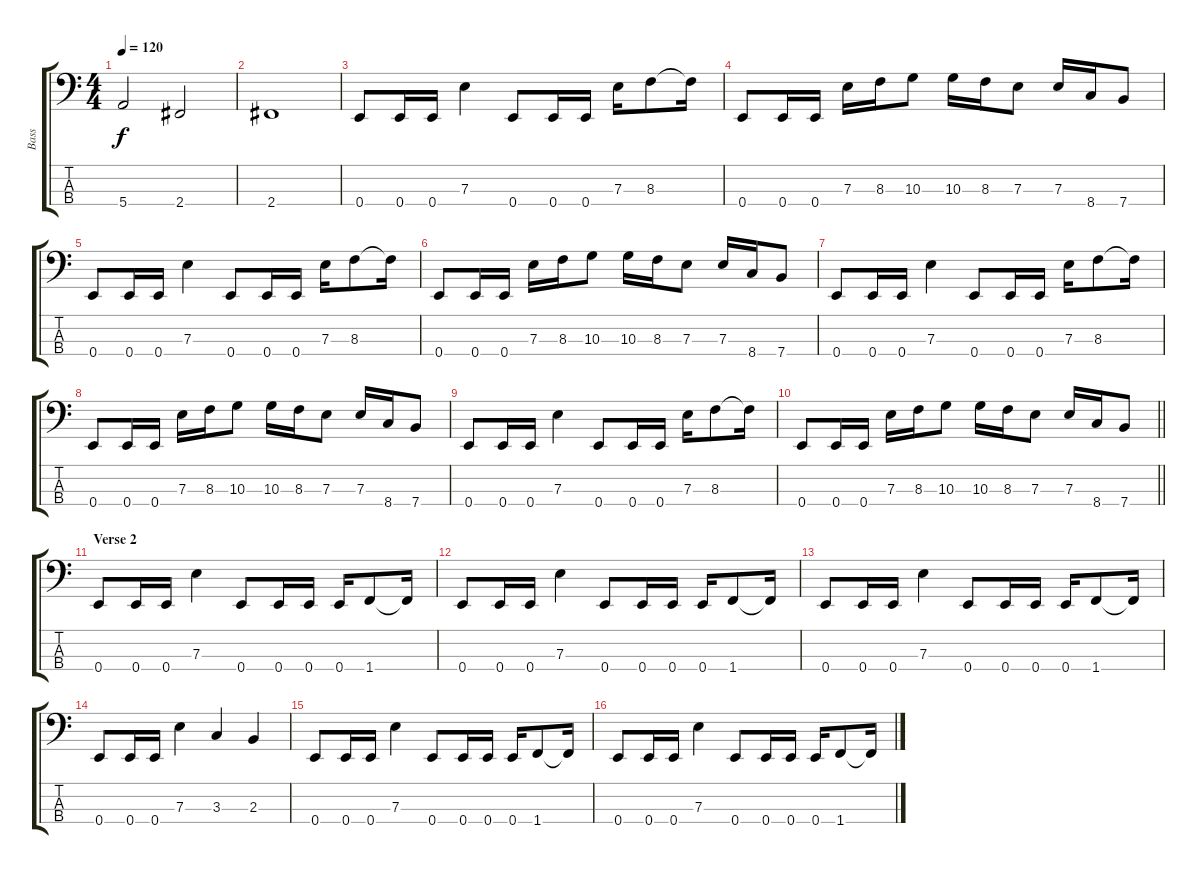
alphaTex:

\track ("Bass" "Bass") {instrument electricbasspick}
\staff {score tabs}
\tuning (G2 D2 A1 E1) {hide}
\ts (4 4)
\tempo 120
\clef f4
\ks c
5.4{t}.2{dy f} 2.4.2 |
2.4.1 |
0.4.8{instrument electricbasspick} 0.4.16 0.4.16 7.3.4 0.4.8 0.4.16 0.4.16 7.3.16 8.3.8 8.3{t}.16 |
0.4.8 0.4.16 0.4.16 7.3.16 8.3.16 10.3.8 10.3.16 8.3.16 7.3.8 7.3.16 8.4.16 7.4.8 |
0.4.8{instrument electricbasspick} 0.4.16 0.4.16 7.3.4 0.4.8 0.4.16 0.4.16 7.3.16 8.3.8 8.3{t}.16 |
0.4.8 0.4.16 0.4.16 7.3.16 8.3.16 10.3.8 10.3.16 8.3.16 7.3.8 7.3.16 8.4.16 7.4.8 |
0.4.8{instrument electricbasspick} 0.4.16 0.4.16 7.3.4 0.4.8 0.4.16 0.4.16 7.3.16 8.3.8 8.3{t}.16 |
0.4.8 0.4.16 0.4.16 7.3.16 8.3.16 10.3.8 10.3.16 8.3.16 7.3.8 7.3.16 8.4.16 7.4.8 |
0.4.8{instrument electricbasspick} 0.4.16 0.4.16 7.3.4 0.4.8 0.4.16 0.4.16 7.3.16 8.3.8 8.3{t}.16 |
\barLineRight lightlight
0.4.8 0.4.16 0.4.16 7.3.16 8.3.16 10.3.8 10.3.16 8.3.16 7.3.8 7.3.16 8.4.16 7.4.8 |
\section ("" "Verse 2")
0.4.8 0.4.16 0.4.16 7.3.4 0.4.8 0.4.16 0.4.16 0.4.16 1.4.8 1.4{t}.16 |
0.4.8 0.4.16 0.4.16 7.3.4 0.4.8 0.4.16 0.4.16 0.4.16 1.4.8 1.4{t}.16 |
0.4.8 0.4.16 0.4.16 7.3.4 0.4.8 0.4.16 0.4.16 0.4.16 1.4.8 1.4{t}.16 |
0.4.8 0.4.16 0.4.16 7.3.4 3.3.4 2.3.4 |
0.4.8 0.4.16 0.4.16 7.3.4 0.4.8 0.4.16 0.4.16 0.4.16 1.4.8 1.4{t}.16 |
0.4.8 0.4.16 0.4.16 7.3.4 0.4.8 0.4.16 0.4.16 0.4.16 1.4.8 1.4{t}.16
